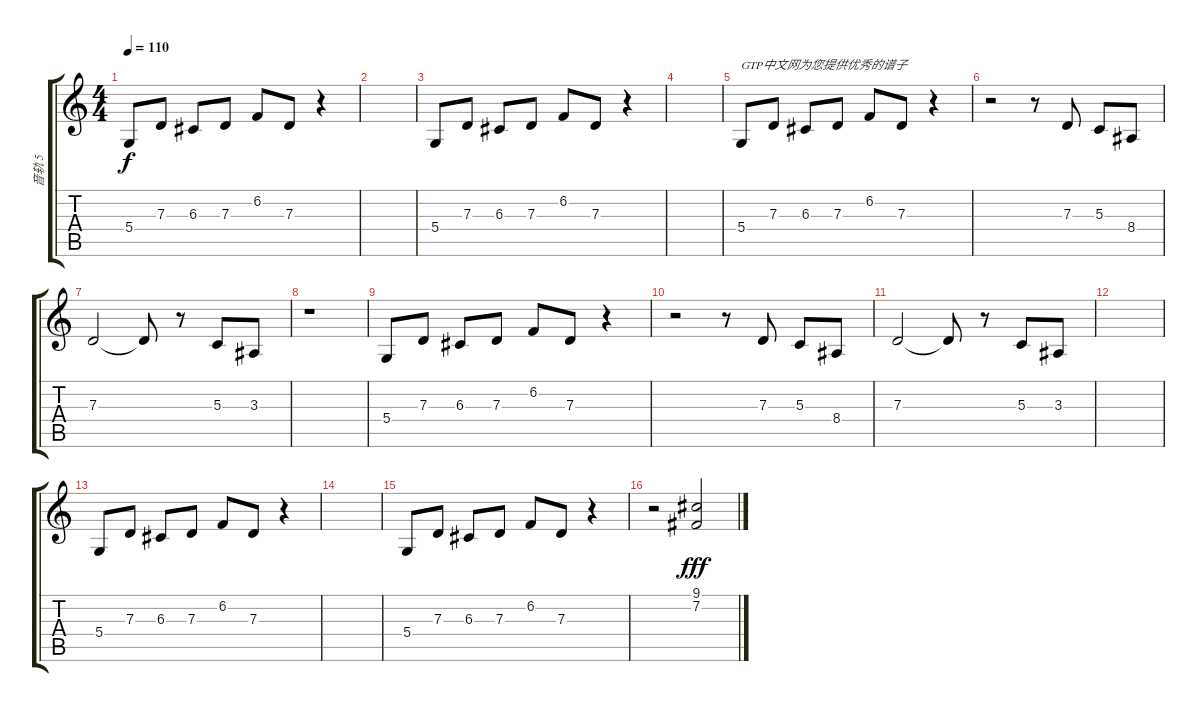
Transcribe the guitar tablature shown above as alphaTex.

\track ("音轨 5" "音轨 5") {instrument whistle}
\staff {score tabs}
\tuning (E4 B3 G3 D3 A2 E2) {hide}
\ts (4 4)
\tempo 110
\clef g2
\ks c
5.4.8{dy f instrument whistle} 7.3.8 6.3.8 7.3.8 6.2.8 7.3.8 r.4 |
|
5.4.8 7.3.8 6.3.8 7.3.8 6.2.8 7.3.8 r.4 |
|
5.4.8{txt "GTP中文网为您提供优秀的谱子"} 7.3.8 6.3.8 7.3.8 6.2.8 7.3.8 r.4 |
r.2 r.8 7.3.8 5.3.8 8.4.8 |
7.3.2 7.3{t}.8 r.8 5.3.8 3.3.8 |
r.1 |
5.4.8 7.3.8 6.3.8 7.3.8 6.2.8 7.3.8 r.4 |
r.2 r.8 7.3.8 5.3.8 8.4.8 |
7.3.2 7.3{t}.8 r.8 5.3.8 3.3.8 |
|
5.4.8 7.3.8 6.3.8 7.3.8 6.2.8 7.3.8 r.4 |
|
5.4.8 7.3.8 6.3.8 7.3.8 6.2.8 7.3.8 r.4 |
r.2 (9.1 7.2).2{dy fff instrument reversecymbal}
